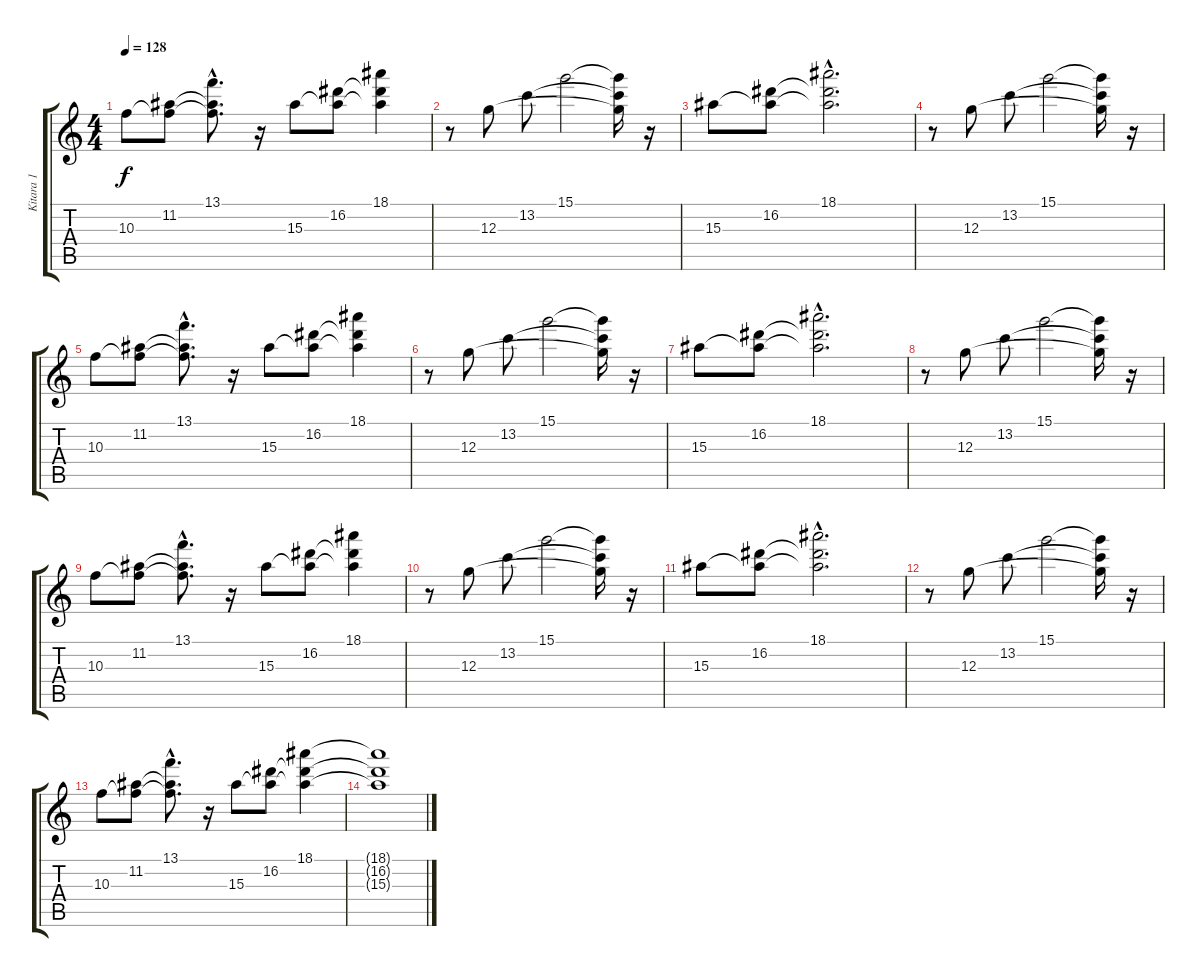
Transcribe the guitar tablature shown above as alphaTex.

\track ("Kitara 1" "Kitara 1") {instrument overdrivenguitar}
\staff {score tabs}
\tuning (E4 B3 G3 D3 A2 D2) {hide}
\ts (4 4)
\tempo 128
\clef g2
\ks c
10.3.8{dy f} (11.2 10.3{t}).8 (13.1{hac} 11.2{hac t} 10.3{hac t}).8{d} r.16 15.3.8 (16.2 15.3{t}).8 (18.1 16.2{t} 15.3{t}).4 |
r.8 12.3.8 13.2.8 15.1.2 (15.1{t} 13.2{t} 12.3{t}).16 r.16 |
15.3.8 (16.2 15.3{t}).8 (18.1{hac} 16.2{hac t} 15.3{hac t}).2{d} |
r.8 12.3.8 13.2.8 15.1.2 (15.1{t} 13.2{t} 12.3{t}).16 r.16 |
10.3.8 (11.2 10.3{t}).8 (13.1{hac} 11.2{hac t} 10.3{hac t}).8{d} r.16 15.3.8 (16.2 15.3{t}).8 (18.1 16.2{t} 15.3{t}).4 |
r.8 12.3.8 13.2.8 15.1.2 (15.1{t} 13.2{t} 12.3{t}).16 r.16 |
15.3.8 (16.2 15.3{t}).8 (18.1{hac} 16.2{hac t} 15.3{hac t}).2{d} |
r.8 12.3.8 13.2.8 15.1.2 (15.1{t} 13.2{t} 12.3{t}).16 r.16 |
10.3.8 (11.2 10.3{t}).8 (13.1{hac} 11.2{hac t} 10.3{hac t}).8{d} r.16 15.3.8 (16.2 15.3{t}).8 (18.1 16.2{t} 15.3{t}).4 |
r.8 12.3.8 13.2.8 15.1.2 (15.1{t} 13.2{t} 12.3{t}).16 r.16 |
15.3.8 (16.2 15.3{t}).8 (18.1{hac} 16.2{hac t} 15.3{hac t}).2{d} |
r.8 12.3.8 13.2.8 15.1.2 (15.1{t} 13.2{t} 12.3{t}).16 r.16 |
10.3.8 (11.2 10.3{t}).8 (13.1{hac} 11.2{hac t} 10.3{hac t}).8{d} r.16 15.3.8 (16.2 15.3{t}).8 (18.1 16.2{t} 15.3{t}).4 |
(18.1{t} 16.2{t} 15.3{t}).1{volume 0}
